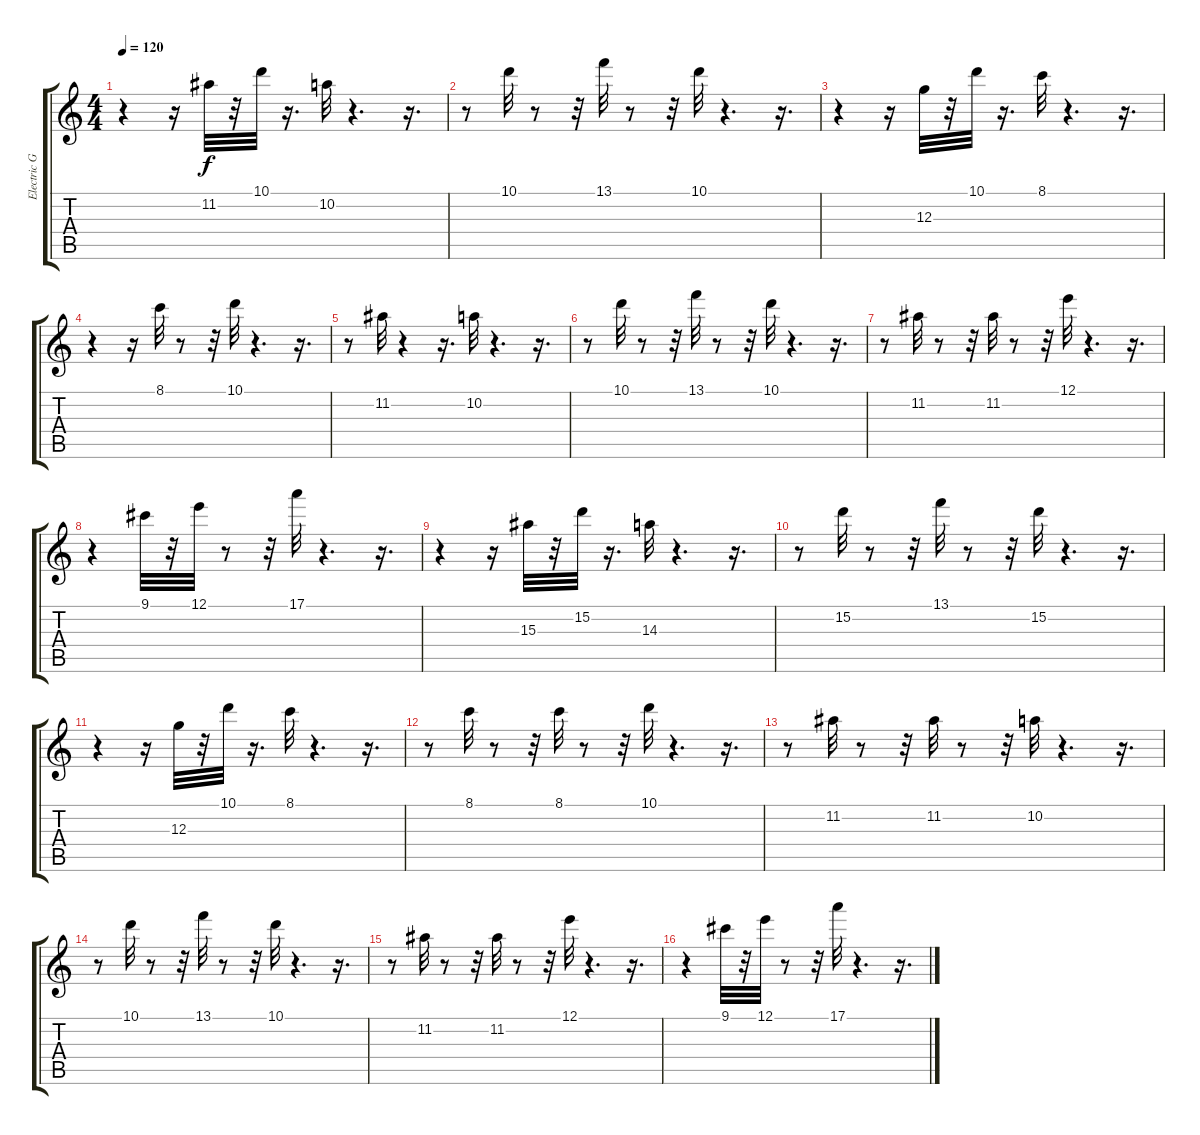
\track ("Electric Guitar" "Electric G") {instrument distortionguitar}
\staff {score tabs}
\tuning (E4 B3 G3 D3 A2 E2) {hide}
\ts (4 4)
\tempo 120
\clef g2
\ks c
r.4{dy f} r.16 11.2.32 r.32 10.1.32 r.16{d} 10.2.32 r.4{d} r.16{d} |
r.8 10.1.32 r.8 r.32 13.1.32 r.8 r.32 10.1.32 r.4{d} r.16{d} |
r.4 r.16 12.3.32 r.32 10.1.32 r.16{d} 8.1.32 r.4{d} r.16{d} |
r.4 r.16 8.1.32 r.8 r.32 10.1.32 r.4{d} r.16{d} |
r.8 11.2.32 r.4 r.16{d} 10.2.32 r.4{d} r.16{d} |
r.8 10.1.32 r.8 r.32 13.1.32 r.8 r.32 10.1.32 r.4{d} r.16{d} |
r.8 11.2.32 r.8 r.32 11.2.32 r.8 r.32 12.1.32 r.4{d} r.16{d} |
r.4 9.1.32 r.32 12.1.32 r.8 r.32 17.1.32 r.4{d} r.16{d} |
r.4 r.16 15.3.32 r.32 15.2.32 r.16{d} 14.3.32 r.4{d} r.16{d} |
r.8 15.2.32 r.8 r.32 13.1.32 r.8 r.32 15.2.32 r.4{d} r.16{d} |
r.4 r.16 12.3.32 r.32 10.1.32 r.16{d} 8.1.32 r.4{d} r.16{d} |
r.8 8.1.32 r.8 r.32 8.1.32 r.8 r.32 10.1.32 r.4{d} r.16{d} |
r.8 11.2.32 r.8 r.32 11.2.32 r.8 r.32 10.2.32 r.4{d} r.16{d} |
r.8 10.1.32 r.8 r.32 13.1.32 r.8 r.32 10.1.32 r.4{d} r.16{d} |
r.8 11.2.32 r.8 r.32 11.2.32 r.8 r.32 12.1.32 r.4{d} r.16{d} |
r.4 9.1.32 r.32 12.1.32 r.8 r.32 17.1.32 r.4{d} r.16{d}
